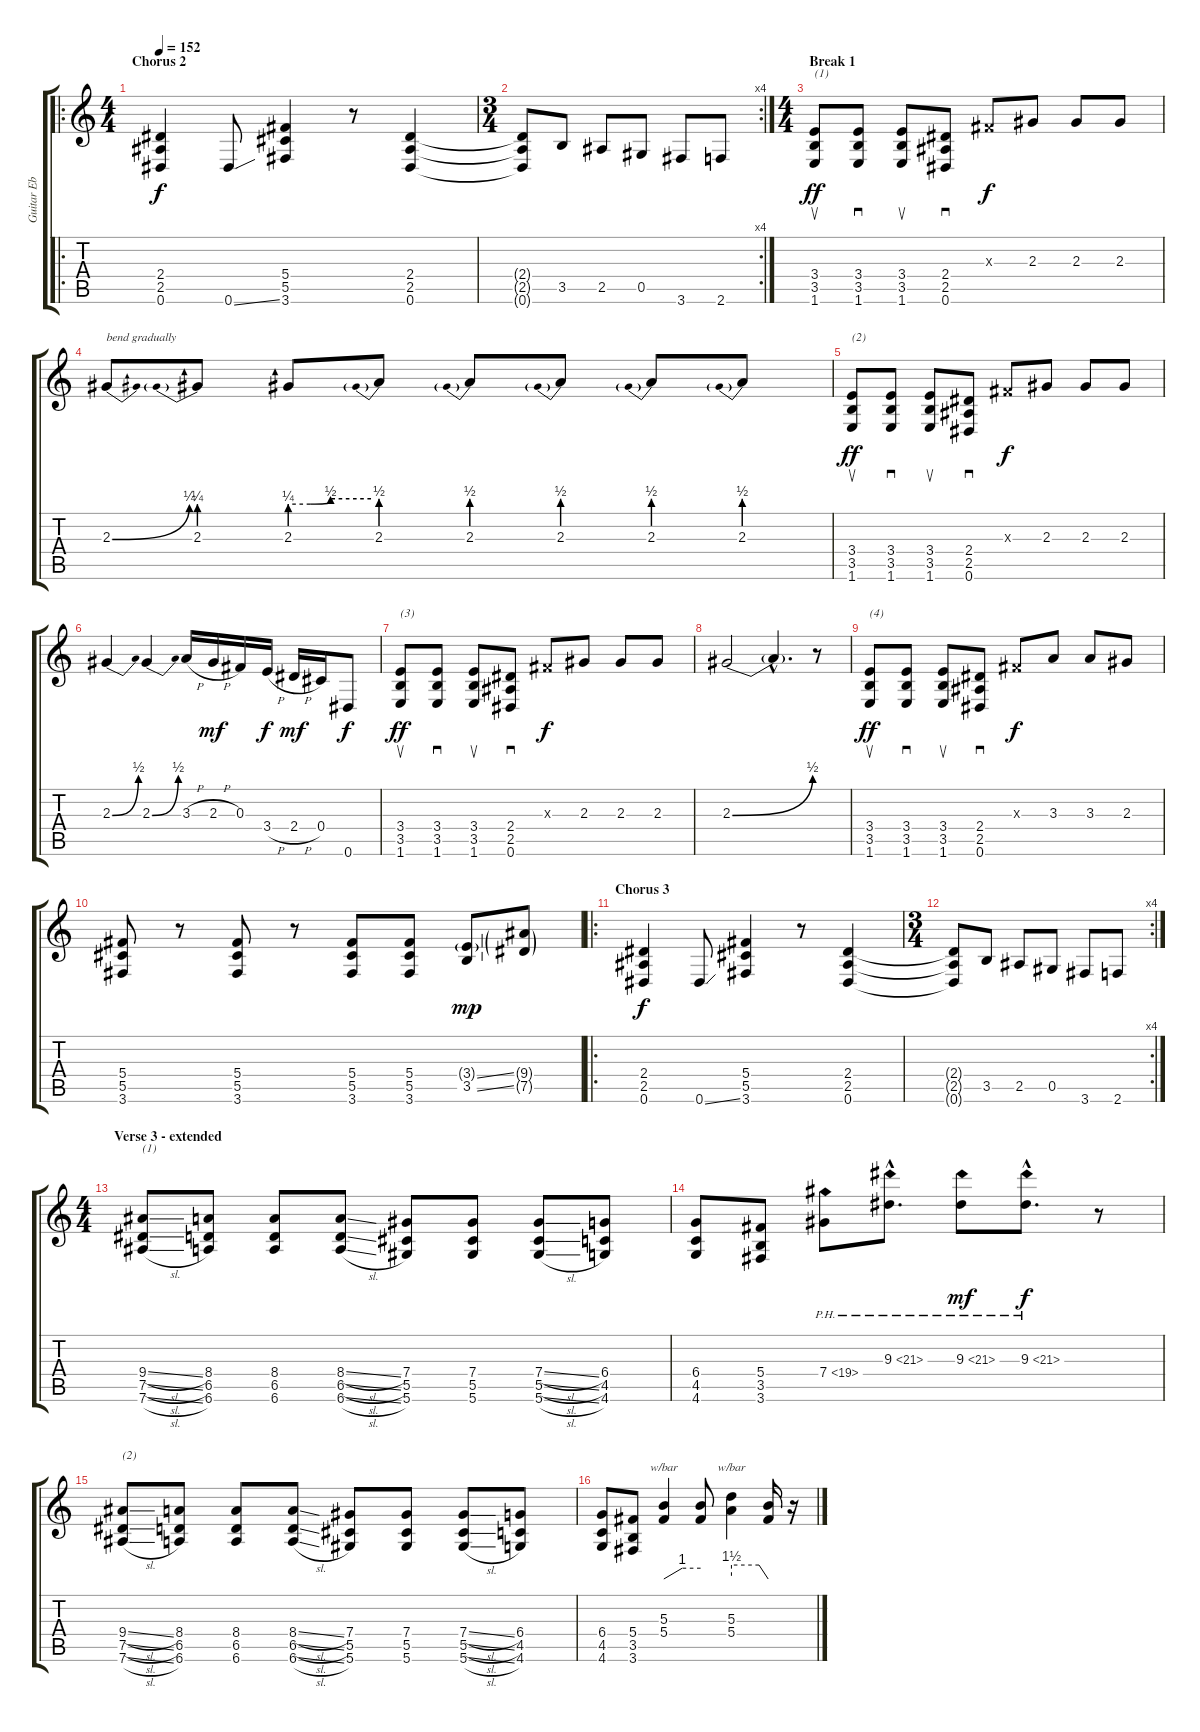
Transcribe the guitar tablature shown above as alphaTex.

\track ("Guitar Eb" "Guitar Eb") {instrument distortionguitar}
\staff {score tabs}
\tuning (Eb4 Bb3 Gb3 Db3 Ab2 Eb2) {hide}
\ro
\ts (4 4)
\section ("" "Chorus 2")
\tempo 152
\clef g2
\ks c
(2.4 2.5 0.6).4{dy f} 0.6{ss}.8 (5.4 5.5 3.6).4 r.8 (2.4 2.5 0.6).4 |
\rc 4
\ts (3 4)
(2.4{t} 2.5{t} 0.6{t}).8 3.5.8 2.5.8 0.5.8 3.6.8 2.6.8 |
\ts (4 4)
\section ("" "Break 1")
(3.4 3.5 1.6).8{su txt "(1)" dy ff} (3.4 3.5 1.6).8{sd} (3.4 3.5 1.6).8{su} (2.4 2.5 0.6).8{sd} 0.3{x}.8{dy f} 2.3.8 2.3.8 2.3.8 |
2.3{be (bend 0 0 60 1)}.8{txt "bend gradually"} 2.3{be (prebend 0 1 60 1)}.8 2.3{be (custom 0 1 15 1 30 2 60 2)}.8 2.3{be (prebend 0 2 60 2)}.8 2.3{be (prebend 0 2 60 2)}.8 2.3{be (prebend 0 2 60 2)}.8 2.3{be (prebend 0 2 60 2)}.8 2.3{be (prebend 0 2 60 2)}.8 |
(3.4 3.5 1.6).8{su txt "(2)" dy ff} (3.4 3.5 1.6).8{sd} (3.4 3.5 1.6).8{su} (2.4 2.5 0.6).8{sd} 0.3{x}.8{dy f} 2.3.8 2.3.8 2.3.8 |
2.3{be (bend 0 0 60 2)}.4 2.3{be (bend 0 0 60 2)}.4 3.3{h}.16 2.3{h}.16{dy mf} 0.3.16 3.4{h}.16{dy f} 2.4{h}.16{dy mf} 0.4.16 0.6.8{dy f} |
(3.4 3.5 1.6).8{su txt "(3)" dy ff} (3.4 3.5 1.6).8{sd} (3.4 3.5 1.6).8{su} (2.4 2.5 0.6).8{sd} 0.3{x}.8{dy f} 2.3.8 2.3.8 2.3.8 |
2.3{be (bend 0 0 60 2)}.2 2.3{hac t}.4{d} r.8 |
(3.4 3.5 1.6).8{su txt "(4)" dy ff} (3.4 3.5 1.6).8{sd} (3.4 3.5 1.6).8{su} (2.4 2.5 0.6).8{sd} 0.3{x}.8{dy f} 3.3.8 3.3.8 2.3.8 |
(5.4 5.5 3.6).8 r.8 (5.4 5.5 3.6).8 r.8 (5.4 5.5 3.6).8 (5.4 5.5 3.6).8 (3.4{ss g} 3.5{ss}).8{dy mp} (9.4{g} 7.5{g}).8 |
\ro
\section ("" "Chorus 3")
(2.4 2.5 0.6).4{dy f} 0.6{ss}.8 (5.4 5.5 3.6).4 r.8 (2.4 2.5 0.6).4 |
\rc 4
\ts (3 4)
(2.4{t} 2.5{t} 0.6{t}).8 3.5.8 2.5.8 0.5.8 3.6.8 2.6.8 |
\ts (4 4)
\section ("" "Verse 3 - extended")
(9.4{sl} 7.5{sl} 7.6{sl}).8{txt "(1)" instrument distortionguitar} (8.4 6.5 6.6).8 (8.4 6.5 6.6).8 (8.4{sl} 6.5{sl} 6.6{sl}).8 (7.4 5.5 5.6).8 (7.4 5.5 5.6).8 (7.4{sl} 5.5{sl} 5.6{sl}).8 (6.4 4.5 4.6).8 |
(6.4 4.5 4.6).8 (5.4 3.5 3.6).8 7.4{ph 12}.8{instrument guitarharmonics} 9.3{ph 12 hac}.8{d instrument guitarharmonics} 9.3{ph 12}.8{dy mf instrument guitarharmonics} 9.3{ph 12 hac}.8{d dy f instrument guitarharmonics} r.8 |
(9.4{sl} 7.5{sl} 7.6{sl}).8{txt "(2)" instrument distortionguitar} (8.4 6.5 6.6).8 (8.4 6.5 6.6).8 (8.4{sl} 6.5{sl} 6.6{sl}).8 (7.4 5.5 5.6).8 (7.4 5.5 5.6).8 (7.4{sl} 5.5{sl} 5.6{sl}).8 (6.4 4.5 4.6).8 |
(6.4 4.5 4.6).8 (5.4 3.5 3.6).8 (5.3 5.4).4{tbe (custom default 0 0 30 4 60 4)} (5.3{t} 5.4{t}).8 (5.3 5.4).4{tbe (custom default 0 6 45 6 60 0)} (5.3{t} 5.4{t}).16 r.16
